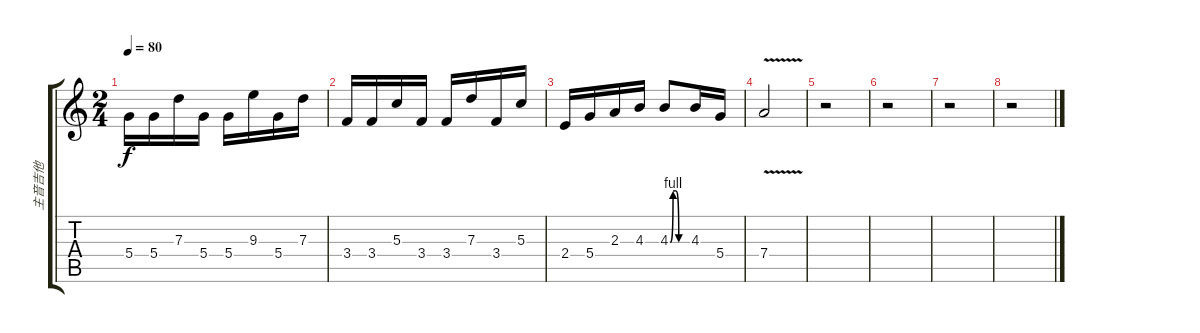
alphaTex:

\track ("主音吉他" "主音吉他") {instrument overdrivenguitar}
\staff {score tabs}
\tuning (E4 B3 G3 D3 A2 E2) {hide}
\ts (2 4)
\tempo 80
\clef g2
\ks c
5.4.16{dy f} 5.4.16 7.3.16 5.4.16 5.4.16 9.3.16 5.4.16 7.3.16 |
3.4.16 3.4.16 5.3.16 3.4.16 3.4.16 7.3.16 3.4.16 5.3.16 |
2.4.16 5.4.16 2.3.16 4.3.16 4.3{be (custom 0 0 10 4 20 4 30 0 60 0)}.8 4.3.16 5.4.16 |
7.4{v}.2 |
r.2 |
r.2 |
r.2 |
r.2
